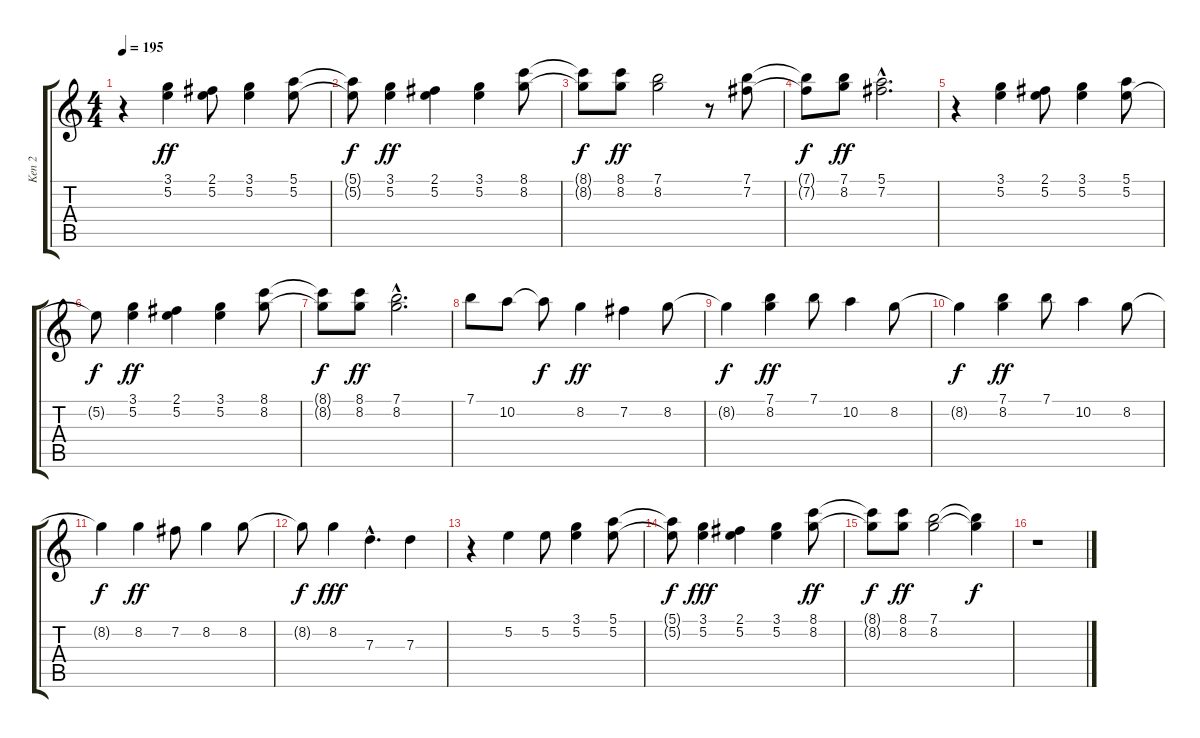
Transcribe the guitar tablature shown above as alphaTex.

\track ("Ken 2" "Ken 2") {instrument acousticguitarsteel}
\staff {score tabs}
\tuning (E4 B3 G3 D3 A2 E2) {hide}
\ts (4 4)
\tempo 195
\clef g2
\ks c
r.4{dy f} (3.1 5.2).4{dy ff} (2.1 5.2).8 (3.1 5.2).4 (5.1 5.2).8 |
(5.1{t} 5.2{t}).8{dy f} (3.1 5.2).4{dy ff} (2.1 5.2).4 (3.1 5.2).4 (8.1 8.2).8 |
(8.1{t} 8.2{t}).8{dy f} (8.1 8.2).8{dy ff} (7.1 8.2).2 r.8 (7.1 7.2).8 |
(7.1{t} 7.2{t}).8{dy f} (7.1 8.2).8{dy ff} (5.1{hac} 7.2{hac}).2{d} |
r.4 (3.1 5.2).4 (2.1 5.2).8 (3.1 5.2).4 (5.1 5.2).8 |
5.2{t}.8{dy f} (3.1 5.2).4{dy ff} (2.1 5.2).4 (3.1 5.2).4 (8.1 8.2).8 |
(8.1{t} 8.2{t}).8{dy f} (8.1 8.2).8{dy ff} (7.1{hac} 8.2{hac}).2{d} |
7.1.8 10.2.8 10.2{t}.8{dy f} 8.2.4{dy ff} 7.2.4 8.2.8 |
8.2{t}.4{dy f} (7.1 8.2).4{dy ff} 7.1.8 10.2.4 8.2.8 |
8.2{t}.4{dy f} (7.1 8.2).4{dy ff} 7.1.8 10.2.4 8.2.8 |
8.2{t}.4{dy f} 8.2.4{dy ff} 7.2.8 8.2.4 8.2.8 |
8.2{t}.8{dy f} 8.2.4{dy fff} 7.3{hac}.4{d} 7.3.4 |
r.4 5.2.4 5.2.8 (3.1 5.2).4 (5.1 5.2).8 |
(5.1{t} 5.2{t}).8{dy f} (3.1 5.2).4{dy fff} (2.1 5.2).4 (3.1 5.2).4 (8.1 8.2).8{dy ff} |
(8.1{t} 8.2{t}).8{dy f} (8.1 8.2).8{dy ff} (7.1 8.2).2 (7.1{t} 8.2{t}).4{dy f} |
r.1
